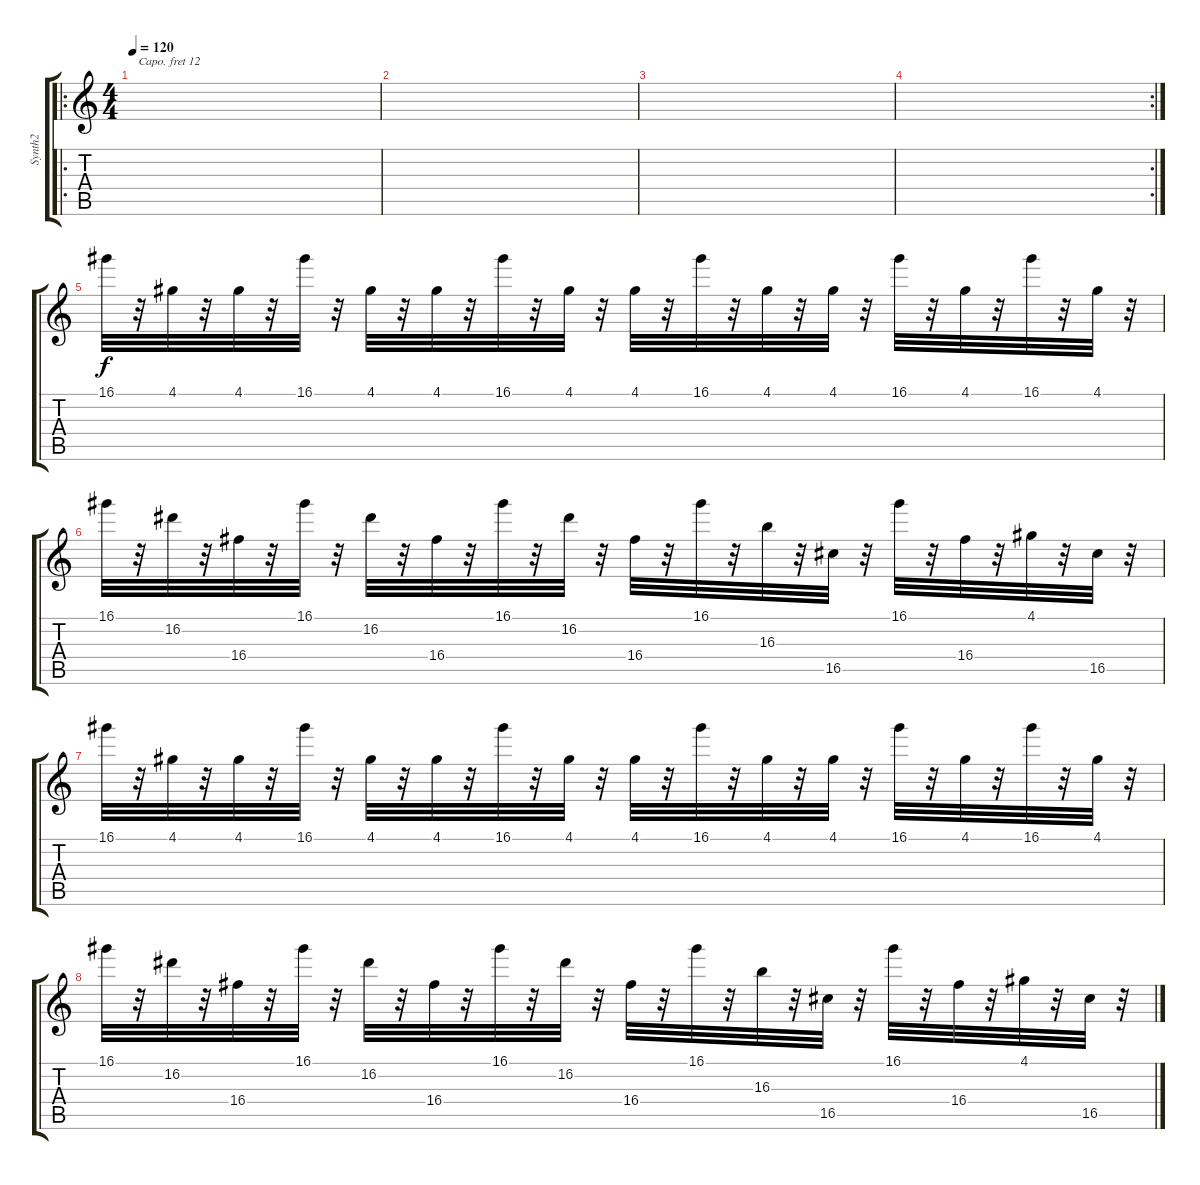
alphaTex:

\track ("Synth2" "Synth2") {instrument lead2sawtooth}
\staff {score tabs}
\capo 12
\tuning (E4 B3 G3 D3 A2 E2) {hide}
\ro
\ts (4 4)
\tempo 120
\clef g2
\ks c
|
|
|
\rc 2
|
16.1.32 r.32 4.1.32 r.32 4.1.32 r.32 16.1.32 r.32 4.1.32 r.32 4.1.32 r.32 16.1.32 r.32 4.1.32 r.32 4.1.32 r.32 16.1.32 r.32 4.1.32 r.32 4.1.32 r.32 16.1.32 r.32 4.1.32 r.32 16.1.32 r.32 4.1.32 r.32 |
16.1.32 r.32 16.2.32 r.32 16.4.32 r.32 16.1.32 r.32 16.2.32 r.32 16.4.32 r.32 16.1.32 r.32 16.2.32 r.32 16.4.32 r.32 16.1.32 r.32 16.3.32 r.32 16.5.32 r.32 16.1.32 r.32 16.4.32 r.32 4.1.32 r.32 16.5.32 r.32 |
16.1.32 r.32 4.1.32 r.32 4.1.32 r.32 16.1.32 r.32 4.1.32 r.32 4.1.32 r.32 16.1.32 r.32 4.1.32 r.32 4.1.32 r.32 16.1.32 r.32 4.1.32 r.32 4.1.32 r.32 16.1.32 r.32 4.1.32 r.32 16.1.32 r.32 4.1.32 r.32 |
16.1.32 r.32 16.2.32 r.32 16.4.32 r.32 16.1.32 r.32 16.2.32 r.32 16.4.32 r.32 16.1.32 r.32 16.2.32 r.32 16.4.32 r.32 16.1.32 r.32 16.3.32 r.32 16.5.32 r.32 16.1.32 r.32 16.4.32 r.32 4.1.32 r.32 16.5.32 r.32
